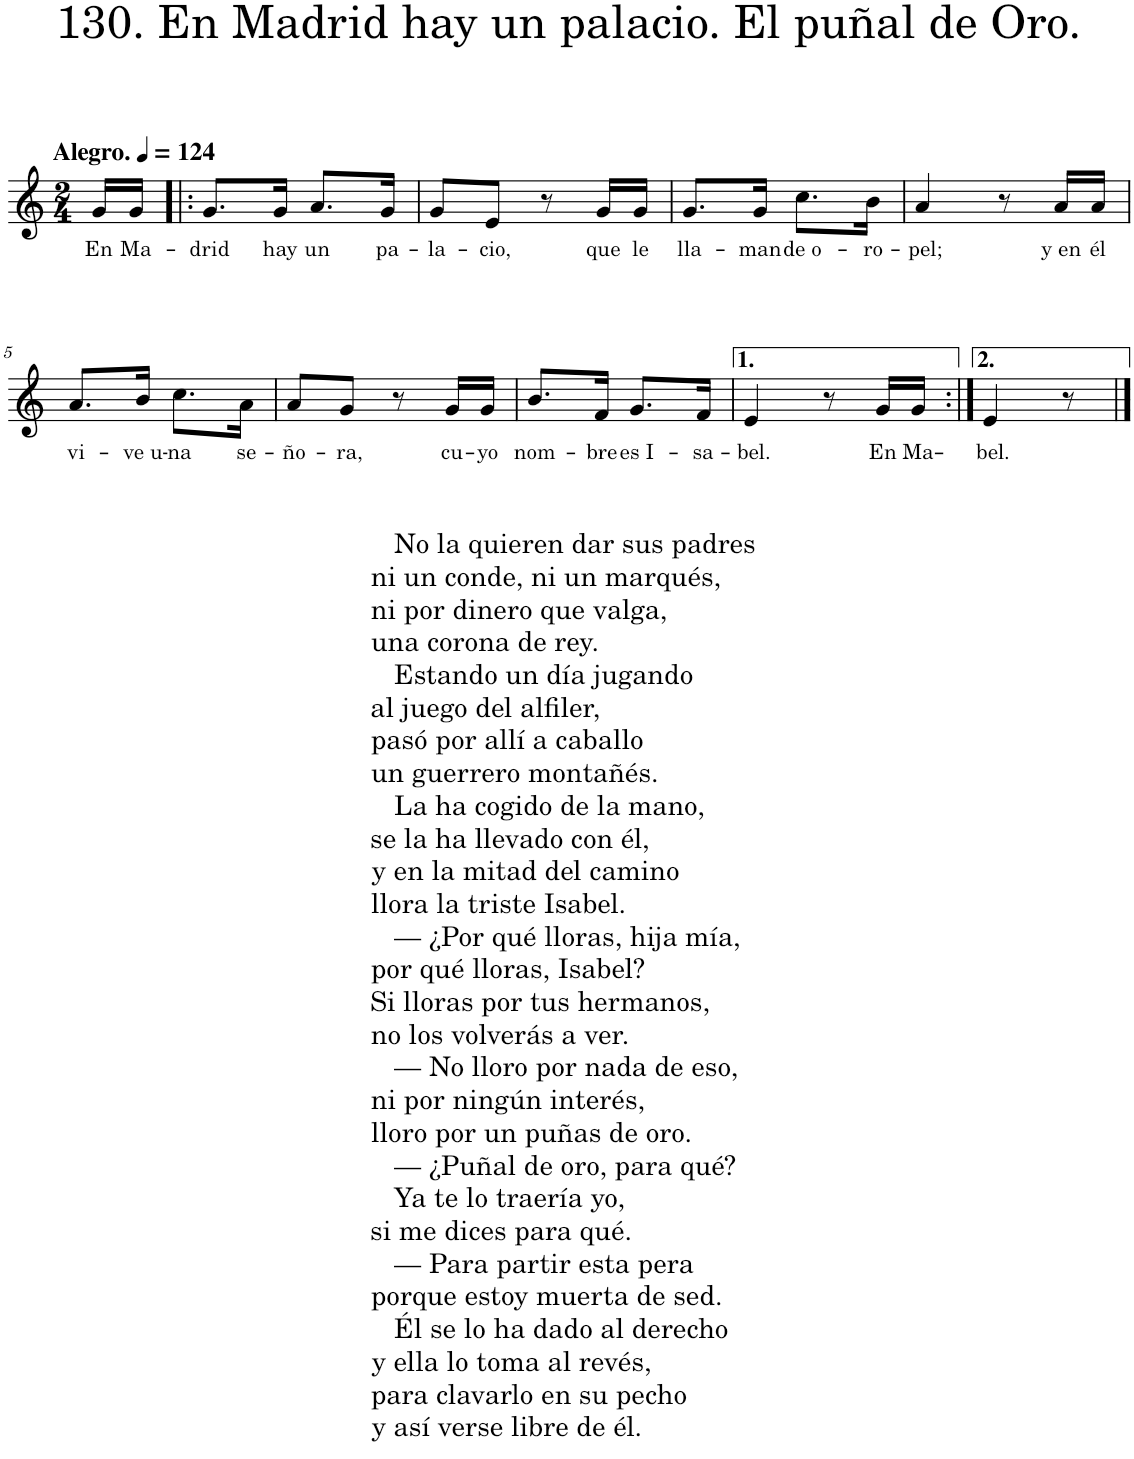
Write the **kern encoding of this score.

**kern	**text
*part1	*part1
*staff1	*staff1
*I"Piano	*
*I'Pno.	*
*clefG2	*
*k[]	*
*M2/4	*
*MM124	*
=	=
!LO:TX:a:B:t=Alegro.	!
!	!LO:LY:b
16g/LL	En
!	!LO:LY:b
16g/JJ	Ma-
=1!|:	=1!|:
!	!LO:LY:b
8.g/L	-drid
!	!LO:LY:b
16g/Jk	hay
!	!LO:LY:b
8.a/L	un
!	!LO:LY:b
16g/Jk	pa-
=2	=2
!	!LO:LY:b
8g/L	-la-
!	!LO:LY:b
8e/J	-cio,
8r	.
!	!LO:LY:b
16g/LL	que
!	!LO:LY:b
16g/JJ	le
=3	=3
!	!LO:LY:b
8.g/L	lla-
!	!LO:LY:b
16g/Jk	-man
!	!LO:LY:b
8.cc\L	de o-
!	!LO:LY:b
16b\Jk	-ro-
=4	=4
!	!LO:LY:b
4a/	-pel;
8r	.
!	!LO:LY:b
16a/LL	y en
!	!LO:LY:b
16a/JJ	él
!!LO:LB:g=z
=5	=5
!LO:TX:b:t=No la quieren dar sus padres	!
!LO:TX:b:t=ni un conde, ni un marqués,	!
!LO:TX:b:t=ni por dinero que valga,	!
!LO:TX:b:t=una corona de rey.	!
!LO:TX:b:t=Estando un día jugando	!
!LO:TX:b:t=al juego del alfiler,	!
!LO:TX:b:t=pasó por allí a caballo	!
!LO:TX:b:t=un guerrero montañés.	!
!LO:TX:b:t=La ha cogido de la mano,	!
!LO:TX:b:t=se la ha llevado con él,	!
!LO:TX:b:t=y en la mitad del camino	!
!LO:TX:b:t=llora la triste Isabel.	!
!LO:TX:b:t=— ¿Por qué lloras, hija mía,	!
!LO:TX:b:t=por qué lloras, Isabel?	!
!LO:TX:b:t=Si lloras por tus hermanos,	!
!LO:TX:b:t=no los volverás a ver.	!
!LO:TX:b:t=— No lloro por nada de eso,	!
!LO:TX:b:t=ni por ningún interés,	!
!LO:TX:b:t=lloro por un puñas de oro.	!
!LO:TX:b:t=— ¿Puñal de oro, para qué?	!
!LO:TX:b:t=Ya te lo traería yo,	!
!LO:TX:b:t=si me dices para qué.	!
!LO:TX:b:t=— Para partir esta pera	!
!LO:TX:b:t=porque estoy muerta de sed.	!
!LO:TX:b:t=Él se lo ha dado al derecho	!
!LO:TX:b:t=y ella lo toma al revés,	!
!LO:TX:b:t=para clavarlo en su pecho	!
!LO:TX:b:t=y así verse libre de él.	!
!	!LO:LY:b
8.a/L	vi-
!	!LO:LY:b
16b/Jk	-ve u-
!	!LO:LY:b
8.cc\L	-na
!	!LO:LY:b
16a\Jk	se-
=6	=6
!	!LO:LY:b
8a/L	-ño-
!	!LO:LY:b
8g/J	-ra,
8r	.
!	!LO:LY:b
16g/LL	cu-
!	!LO:LY:b
16g/JJ	-yo
=7	=7
!	!LO:LY:b
8.b/L	nom-
!	!LO:LY:b
16f/Jk	-bre
!	!LO:LY:b
8.g/L	es I-
!	!LO:LY:b
16f/Jk	-sa-
=8	=8
!	!LO:LY:b
4e/	-bel.
8r	.
!	!LO:LY:b
16g/LL	En
!	!LO:LY:b
16g/JJ	Ma-
=9:|!	=9:|!
!	!LO:LY:b
4e/	-bel.
8r	.
==	==
*-	*-
